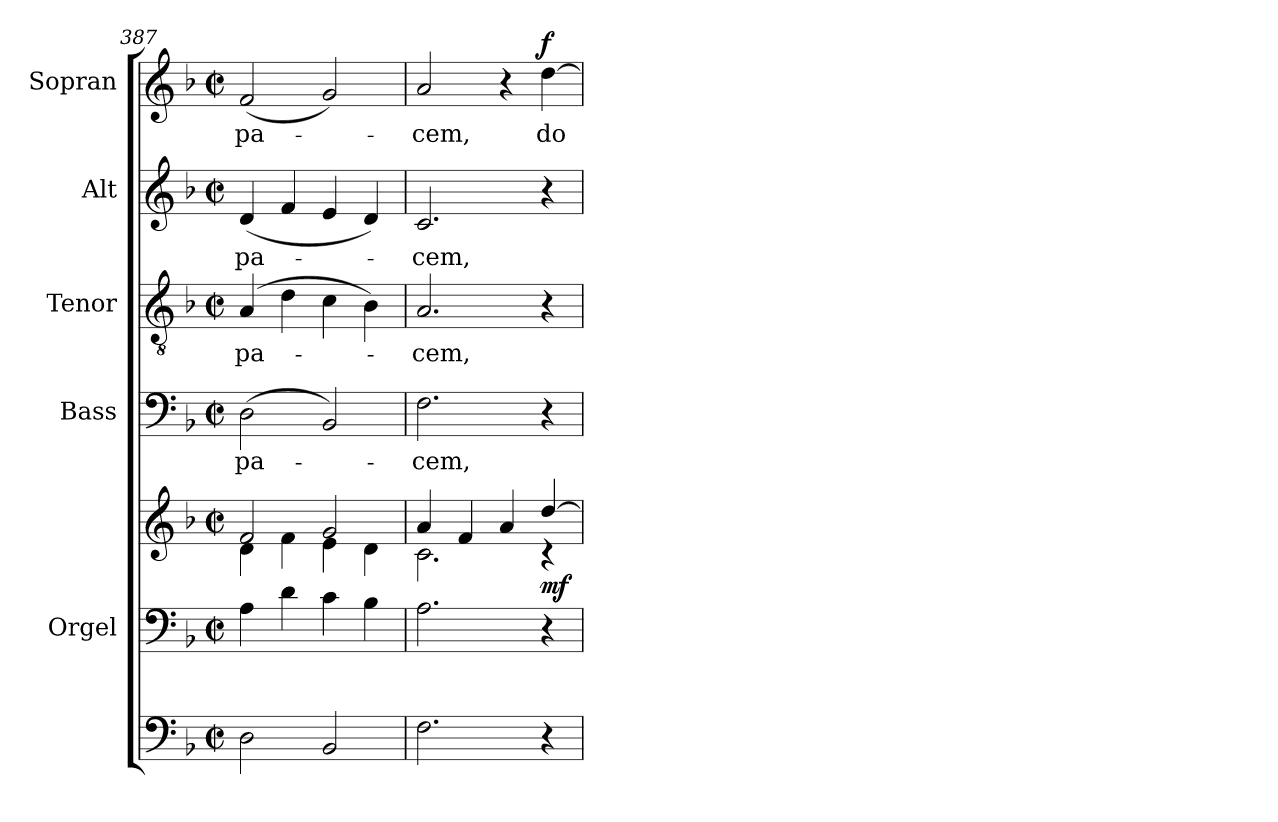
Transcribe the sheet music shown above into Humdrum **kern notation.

**kern	**kern	**kern	**dynam	**kern	**text	**kern	**text	**kern	**text	**kern	**text	**dynam
*part6	*part5	*part5	*part5	*part4	*part4	*part3	*part3	*part2	*part2	*part1	*part1	*part1
*staff7	*staff6	*staff5	*staff5/6	*staff4	*staff4	*staff3	*staff3	*staff2	*staff2	*staff1	*staff1	*staff1
*	*I"Orgel	*	*	*I"Bass	*	*I"Tenor	*	*I"Alt	*	*I"Sopran	*	*
*	*I'Org.	*	*	*I'B	*	*I'T	*	*I'A	*	*I'S	*	*
*clefF4	*clefF4	*clefG2	*	*clefF4	*	*clefGv2	*	*clefG2	*	*clefG2	*	*
*ITrd7c12	*	*	*	*	*	*	*	*	*	*	*	*
*k[b-]	*k[b-]	*k[b-]	*	*k[b-]	*	*k[b-]	*	*k[b-]	*	*k[b-]	*	*
*F:	*F:	*F:	*	*F:	*	*F:	*	*F:	*	*F:	*	*
*M2/2	*M2/2	*M2/2	*	*M2/2	*	*M2/2	*	*M2/2	*	*M2/2	*	*
*met(c|)	*met(c|)	*met(c|)	*	*met(c|)	*	*met(c|)	*	*met(c|)	*	*met(c|)	*	*
=387	=387	=387	=387	=387	=387	=387	=387	=387	=387	=387	=387	=387
*	*	*^	*	*	*	*	*	*	*	*	*	*
!	!	!	!	!	!	!LO:LY:b	!	!LO:LY:b	!	!LO:LY:b	!	!LO:LY:b	!
2DD\	4A\	2f/	4d\	.	(>2D\	pa-	(4A/	pa-	(<4d/	pa-	(<2f/	pa-	.
.	4d\	.	4f\	.	.	.	4d\	.	4f/	.	.	.	.
2BBB-/	4c\	2g/	4e\	.	2BB-/)	.	4c\	.	4e/	.	2g/)	.	.
.	4B-\	.	4d\	.	.	.	4B-\)	.	4d/)	.	.	.	.
=388	=388	=388	=388	=388	=388	=388	=388	=388	=388	=388	=388	=388	=388
!	!	!	!	!	!	!LO:LY:b	!	!LO:LY:b	!	!LO:LY:b	!	!LO:LY:b	!
2.FF\	2.A\	4a/	2.c\	.	2.F\	-cem,	2.A/	-cem,	2.c/	-cem,	2a/	-cem,	.
.	.	4f/	.	.	.	.	.	.	.	.	.	.	.
.	.	4a/	.	.	.	.	.	.	.	.	4r	.	.
!	!	!	!	!LO:DY:b	!	!	!	!	!	!	!	!LO:LY:b	!LO:DY:a
4r	4r	[>4dd/	4rc	mf	4r	.	4r	.	4r	.	[4dd\	do-	f
*	*	*v	*v	*	*	*	*	*	*	*	*	*	*
=	=	=	=	=	=	=	=	=	=	=	=	=
*-	*-	*-	*-	*-	*-	*-	*-	*-	*-	*-	*-	*-
